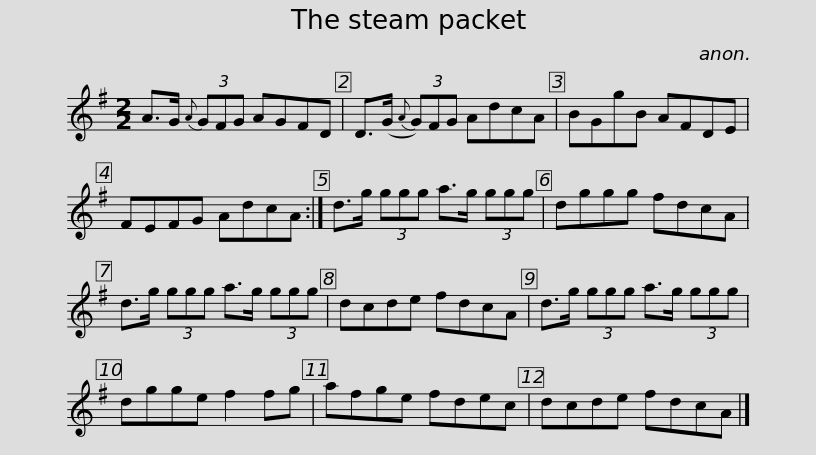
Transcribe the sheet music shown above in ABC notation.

X:1
L:1/8
M:2/2
I:linebreak $
K:G
V:1 treble
V:1
 A>G{A} (3GFG AGFD | D>(G{A} (3G)FG AdcA | BGgB AFDE | FEFG AdcA :|$ d>g (3ggg a>g (3ggg | %5
 dggg fdcA | d>g (3ggg a>g (3ggg | dcde fdcA |$ d>g (3ggg a>g (3ggg | dgge f2 fg | %10
 afge fdec | dcde fdcA |] %12
